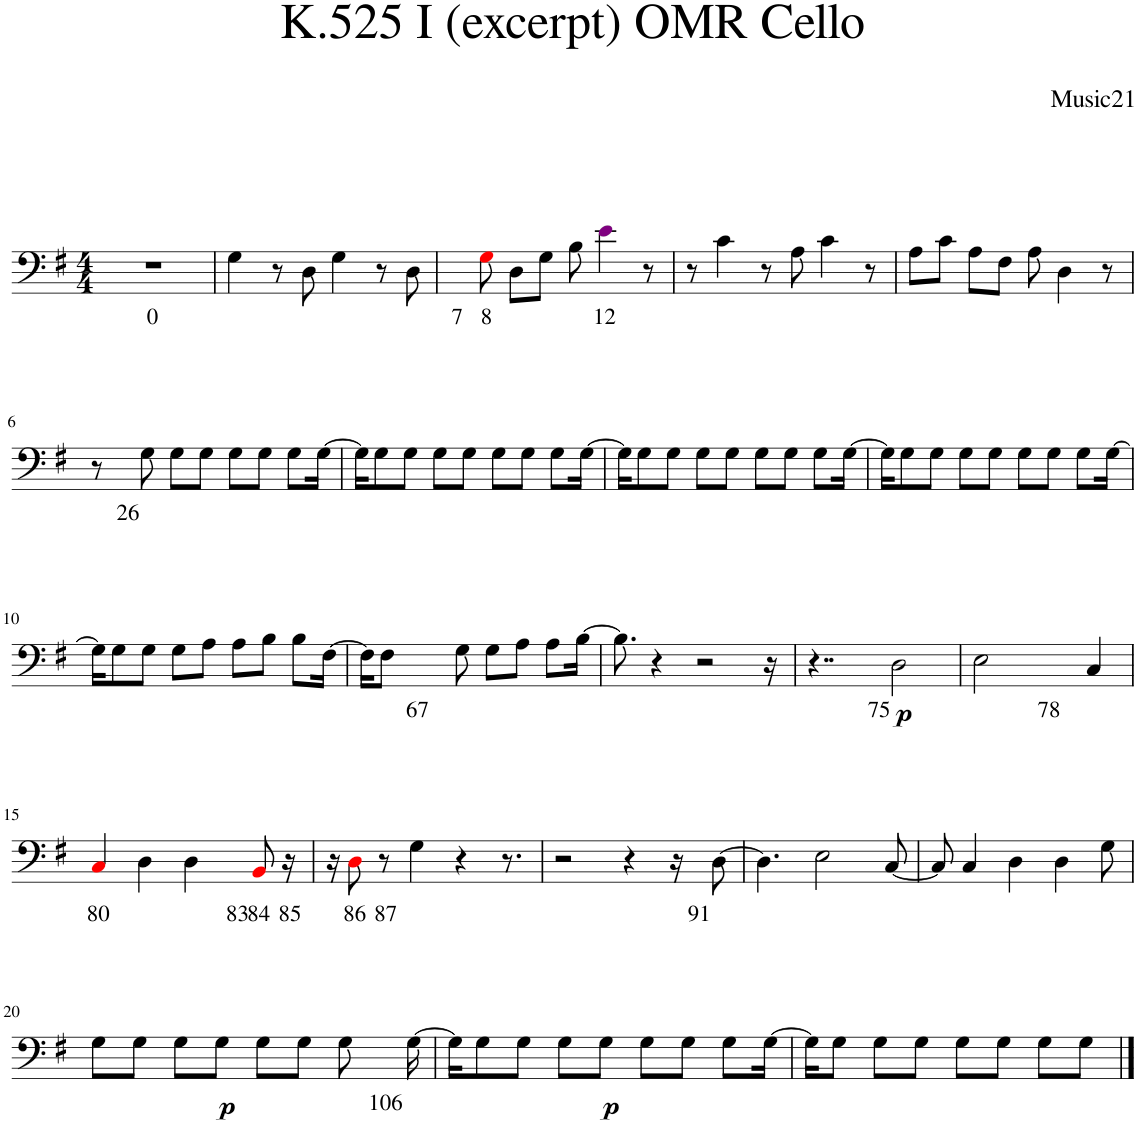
**kern	**text	**dynam
*part1	*part1	*part1
*staff1	*staff1	*staff1
*I"Piano	*	*
*I'Pno	*	*
*clefF4	*	*
*k[f#]	*	*
*G:	*	*
*M4/4	*	*
=1	=1	=1
!	!LO:LY:b	!
1r	0	.
=2	=2	=2
4G\	.	.
8r	.	.
8D\	.	.
4G\	.	.
8r	.	.
8D\	.	.
=3	=3	=3
!	!LO:LY:b	!
8ryy	7	.
!	!LO:LY:b	!
8Gi\	8	.
8D\L	.	.
8G\J	.	.
8B\	.	.
!	!LO:LY:b	!
4ej\	12	.
8r	.	.
=4	=4	=4
8r	.	.
4c\	.	.
8r	.	.
8A\	.	.
4c\	.	.
8r	.	.
=5	=5	=5
8A\L	.	.
8c\J	.	.
8A\L	.	.
8F#\J	.	.
8A\	.	.
4D\	.	.
8r	.	.
!!LO:LB:g=z
=6	=6	=6
8r	.	.
!	!LO:LY:b	!
16ryy	26	.
8G\	.	.
8G\L	.	.
8G\J	.	.
8G\L	.	.
8G\J	.	.
8G\L	.	.
[16G\Jk	.	.
=7	=7	=7
16G\KL]	.	.
8G\	.	.
8G\J	.	.
8G\L	.	.
8G\J	.	.
8G\L	.	.
8G\J	.	.
8G\L	.	.
[16G\Jk	.	.
=8	=8	=8
16G\KL]	.	.
8G\	.	.
8G\J	.	.
8G\L	.	.
8G\J	.	.
8G\L	.	.
8G\J	.	.
8G\L	.	.
[16G\Jk	.	.
=9	=9	=9
16G\KL]	.	.
8G\	.	.
8G\J	.	.
8G\L	.	.
8G\J	.	.
8G\L	.	.
8G\J	.	.
8G\L	.	.
[16G\Jk	.	.
!!LO:LB:g=z
=10	=10	=10
16G\KL]	.	.
8G\	.	.
8G\J	.	.
8G\L	.	.
8A\J	.	.
8A\L	.	.
8B\J	.	.
8B\L	.	.
[16F#\Jk	.	.
=11	=11	=11
16F#\KL]	.	.
8F#\J	.	.
!	!LO:LY:b	!
4ryy	67	.
8G\	.	.
8G\L	.	.
8A\J	.	.
8A\L	.	.
[16B\Jk	.	.
=12	=12	=12
8.B\]	.	.
4r	.	.
2r	.	.
16r	.	.
=13	=13	=13
4..r	.	.
!	!LO:LY:b	!
16ryy	75	.
!	!	!LO:DY:b
2D\	.	p
=14	=14	=14
2E\	.	.
!	!LO:LY:b	!
4ryy	78	.
4C/	.	.
!!LO:LB:g=z
=15	=15	=15
!	!LO:LY:b	!
4Ci/	80	.
4D\	.	.
4D\	.	.
!	!LO:LY:b	!
16ryy	83	.
!	!LO:LY:b	!
8BBi/	84	.
!	!LO:LY:b	!
16r	85	.
=16	=16	=16
16r	.	.
!	!LO:LY:b	!
8Di\	86	.
!	!LO:LY:b	!
8r	87	.
4G\	.	.
4r	.	.
8.r	.	.
=17	=17	=17
2r	.	.
4r	.	.
16r	.	.
!	!LO:LY:b	!
16ryy	91	.
[8D\	.	.
=18	=18	=18
4.D\]	.	.
2E\	.	.
[8C/	.	.
=19	=19	=19
8C/]	.	.
4C/	.	.
4D\	.	.
4D\	.	.
8G\	.	.
!!LO:LB:g=z
=20	=20	=20
8G\L	.	.
8G\J	.	.
8G\L	.	.
!	!	!LO:DY:b
8G\J	.	p
8G\L	.	.
8G\J	.	.
8G\	.	.
!	!LO:LY:b	!
16ryy	106	.
[16G\	.	.
=21	=21	=21
16G\KL]	.	.
8G\	.	.
8G\J	.	.
8G\L	.	.
!	!	!LO:DY:b
8G\J	.	p
8G\L	.	.
8G\J	.	.
8G\L	.	.
[16G\Jk	.	.
=22	=22	=22
16G\KL]	.	.
8G\J	.	.
8G\L	.	.
8G\J	.	.
8G\L	.	.
8G\J	.	.
8G\L	.	.
8G\J	.	.
==	==	==
*-	*-	*-
